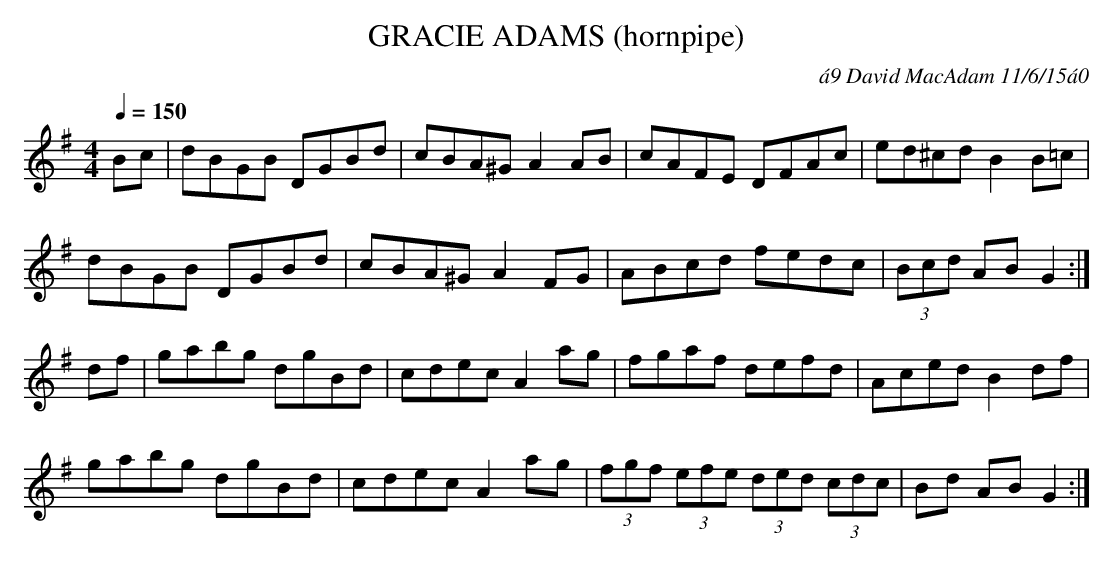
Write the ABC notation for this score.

X:1
T:GRACIE ADAMS (hornpipe)
C:\'a9 David MacAdam 11/6/15\'a0
Q:1/4=150
M:4/4
L:1/8
K:G
Bc|dBGB DGBd|cBA^G A2 AB|cAFE DFAc|ed^cd B2 B=c|
dBGB DGBd|cBA^G A2 FG |ABcd fedc|(3Bcd AB G2:|
df|gabg dgBd|cdec A2 ag|fgaf defd|Aced B2 df|
gabg dgBd|cdec A2 ag|(3fgf (3efe (3ded (3cdc|Bd AB G2:|
